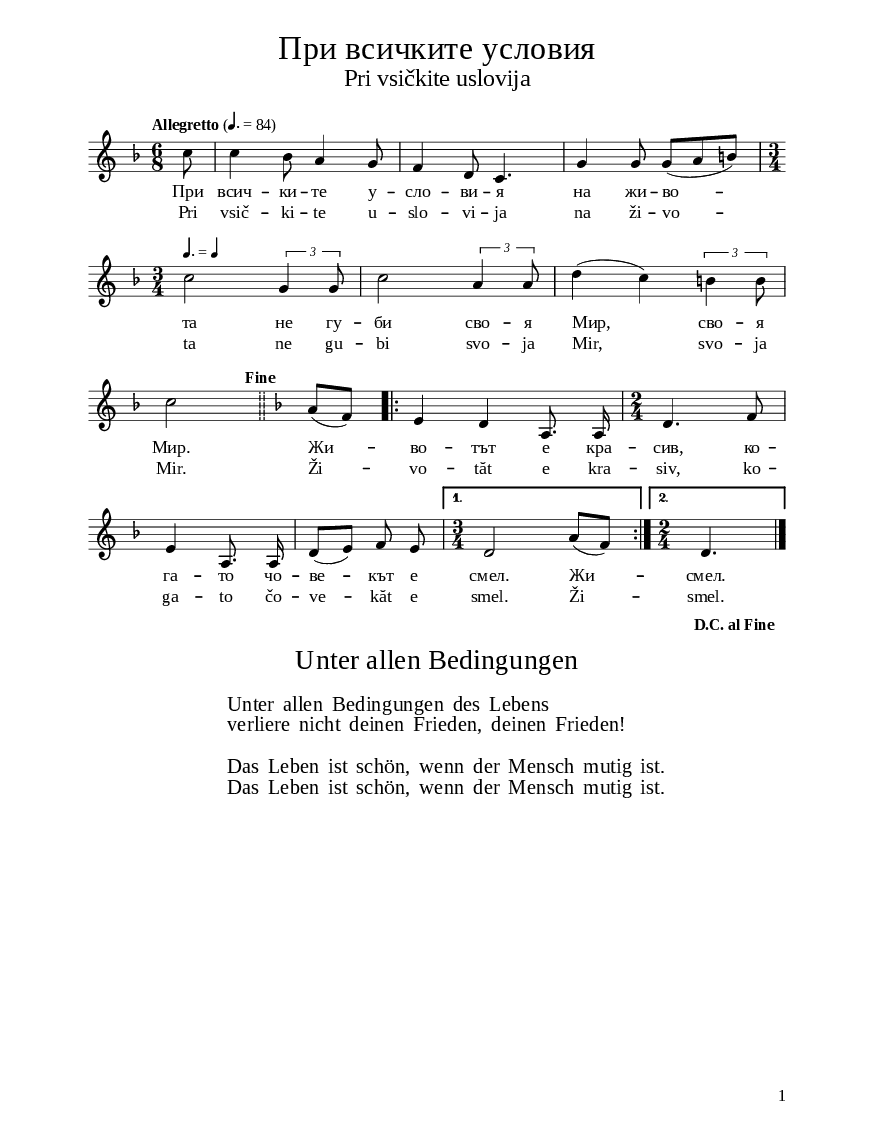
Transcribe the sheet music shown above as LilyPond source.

\version "2.24.2"

% include paper part and global functions
\include "include/globals.ily"

\bookpart {
  \label #'ref107
  \tocItem \markup "При всичките условия – Pri vsičkite uslovija"
  \include "include/bookpart-paper.ily"
  \score {
    \include "include/score-layout.ily"


    \new Voice \relative c' {
      \clef treble
      \key f \major
      \time 6/8
      \tempoFunc "Allegretto" 4. "84"


      \partial 8
      c'8 | c4 bes8 a4 g8 | f4 d8 c4. | g'4  g8 g8 (a b)  | \break

      \time 3/4 \tempo \markup {
        % make tempo note smaller
        \concat {
          \normal-text { "        " }
          \teeny \general-align #Y #DOWN \note {4.} #0.8
          \normal-text { " = " }
          \teeny \general-align #Y #DOWN \note {4} #0.8
        }
      }
      c2 \tuplet 3/2 { g4 g8} | c2 \tuplet 3/2 { a4 a8 } | d4 (c) \tupletUp \tuplet 3/2 { b b8 } | \tupletNeutral \break

      c2 \mark \markup { \bold \fontsize #-2 { "Fine" } } \bar "!!" \key d \minor a8 ( f8 ) \autoBeamOff \repeat volta 2 {
        e4 d a8. a16 | \time 2/4 d4. f8 | \break
        e4 a,8. a16 | d8 [(e8)] f8 e |
      }
      \alternative {
        {\time 3/4 d2 a'8 [(f)] }
        {\time 2/4 d4. }
      }
      \bar "|."

    }

    \addlyrics {
      При всич -- ки -- те у -- сло -- ви -- я на жи -- во -- та

      не гу -- би сво -- я Мир, сво -- я Мир.

      Жи -- во -- тът е кра -- сив,

      ко -- га -- то чо -- ве -- кът е смел.

      Жи -- смел.
    }
   \addlyrics {
      Pri vsič -- ki -- te u -- slo -- vi -- ja na ži -- vo -- ta

      ne gu -- bi svo -- ja Mir, svo -- ja Mir.

      Ži -- vo -- tăt e kra -- siv,

      ko -- ga -- to čo -- ve -- kăt e smel.

      Ži -- smel.
    }

    \header {
      title = \titleFunc "При всичките условия" "Pri vsičkite uslovija"
    }

    \midi{}

  } % score

  \markup \dc-one "D.C. al Fine"


  % include foreign translation(s) of the song

  %\pageBreak
  \version "2.24.2"

\markup \fill-line { \fontsize #deTitleFontSize "Unter allen Bedingungen" }
\markup \null
\markup \null
\markup \fontsize #deCoupletFontSize {
  \hspace #12
  \override #`(baseline-skip . ,deCoupletBaselineSkip)

  \column {
    \line { " "Unter allen Bedingungen des Lebens }

    \line { " "verliere nicht deinen Frieden, deinen Frieden!}
    \line { " "}

    \line { " "Das Leben ist schön, wenn der Mensch mutig ist.}
    \line { " "Das Leben ist schön, wenn der Mensch mutig ist.}



  }


}


} % bookpart
